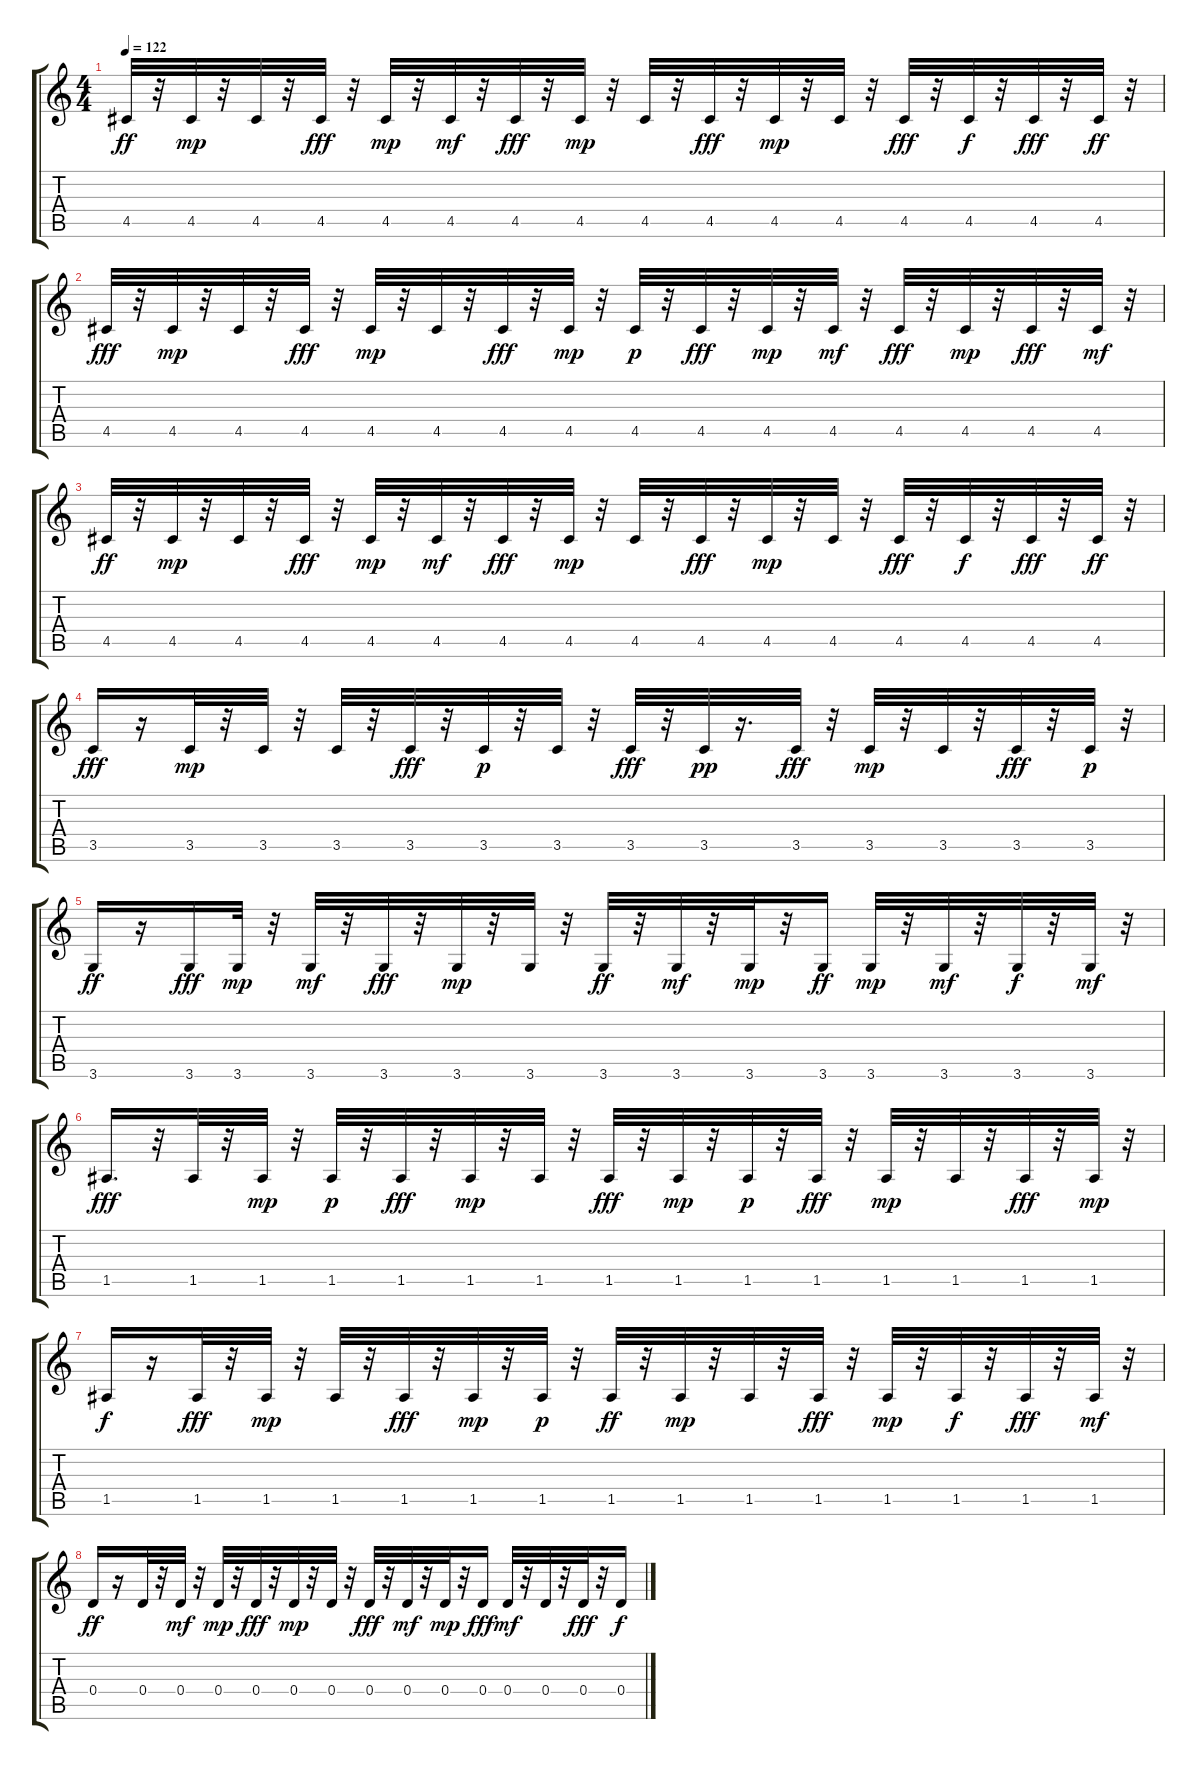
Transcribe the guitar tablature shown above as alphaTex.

\track "" {instrument synthbass2}
\staff {score tabs}
\tuning (E4 B3 G3 D3 A2 E2) {hide}
\ts (4 4)
\tempo 122
\clef g2
\ks c
4.5.32{dy ff} r.32 4.5.32{dy mp} r.32 4.5.32 r.32 4.5.32{dy fff} r.32 4.5.32{dy mp} r.32 4.5.32{dy mf} r.32 4.5.32{dy fff} r.32 4.5.32{dy mp} r.32 4.5.32 r.32 4.5.32{dy fff} r.32 4.5.32{dy mp} r.32 4.5.32 r.32 4.5.32{dy fff} r.32 4.5.32{dy f} r.32 4.5.32{dy fff} r.32 4.5.32{dy ff} r.32 |
4.5.32{dy fff} r.32 4.5.32{dy mp} r.32 4.5.32 r.32 4.5.32{dy fff} r.32 4.5.32{dy mp} r.32 4.5.32 r.32 4.5.32{dy fff} r.32 4.5.32{dy mp} r.32 4.5.32{dy p} r.32 4.5.32{dy fff} r.32 4.5.32{dy mp} r.32 4.5.32{dy mf} r.32 4.5.32{dy fff} r.32 4.5.32{dy mp} r.32 4.5.32{dy fff} r.32 4.5.32{dy mf} r.32 |
4.5.32{dy ff} r.32 4.5.32{dy mp} r.32 4.5.32 r.32 4.5.32{dy fff} r.32 4.5.32{dy mp} r.32 4.5.32{dy mf} r.32 4.5.32{dy fff} r.32 4.5.32{dy mp} r.32 4.5.32 r.32 4.5.32{dy fff} r.32 4.5.32{dy mp} r.32 4.5.32 r.32 4.5.32{dy fff} r.32 4.5.32{dy f} r.32 4.5.32{dy fff} r.32 4.5.32{dy ff} r.32 |
3.5.16{dy fff} r.16 3.5.32{dy mp} r.32 3.5.32 r.32 3.5.32 r.32 3.5.32{dy fff} r.32 3.5.32{dy p} r.32 3.5.32 r.32 3.5.32{dy fff} r.32 3.5.32{dy pp} r.16{d} 3.5.32{dy fff} r.32 3.5.32{dy mp} r.32 3.5.32 r.32 3.5.32{dy fff} r.32 3.5.32{dy p} r.32 |
3.6.16{dy ff} r.16 3.6.16{dy fff} 3.6.32{dy mp} r.32 3.6.32{dy mf} r.32 3.6.32{dy fff} r.32 3.6.32{dy mp} r.32 3.6.32 r.32 3.6.32{dy ff} r.32 3.6.32{dy mf} r.32 3.6.32{dy mp} r.32 3.6.16{dy ff} 3.6.32{dy mp} r.32 3.6.32{dy mf} r.32 3.6.32{dy f} r.32 3.6.32{dy mf} r.32 |
1.5.16{d dy fff} r.32 1.5.32 r.32 1.5.32{dy mp} r.32 1.5.32{dy p} r.32 1.5.32{dy fff} r.32 1.5.32{dy mp} r.32 1.5.32 r.32 1.5.32{dy fff} r.32 1.5.32{dy mp} r.32 1.5.32{dy p} r.32 1.5.32{dy fff} r.32 1.5.32{dy mp} r.32 1.5.32 r.32 1.5.32{dy fff} r.32 1.5.32{dy mp} r.32 |
1.5.16{dy f} r.16 1.5.32{dy fff} r.32 1.5.32{dy mp} r.32 1.5.32 r.32 1.5.32{dy fff} r.32 1.5.32{dy mp} r.32 1.5.32{dy p} r.32 1.5.32{dy ff} r.32 1.5.32{dy mp} r.32 1.5.32 r.32 1.5.32{dy fff} r.32 1.5.32{dy mp} r.32 1.5.32{dy f} r.32 1.5.32{dy fff} r.32 1.5.32{dy mf} r.32 |
0.4.16{dy ff} r.16 0.4.32 r.32 0.4.32{dy mf} r.32 0.4.32{dy mp} r.32 0.4.32{dy fff} r.32 0.4.32{dy mp} r.32 0.4.32 r.32 0.4.32{dy fff} r.32 0.4.32{dy mf} r.32 0.4.32{dy mp} r.32 0.4.16{dy fff} 0.4.32{dy mf} r.32 0.4.32 r.32 0.4.32{dy fff} r.32 0.4.16{dy f}
